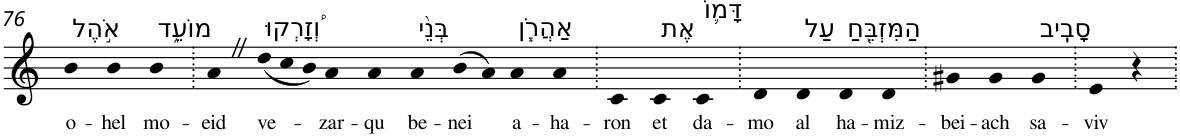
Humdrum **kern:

**kern	**text
*part1	*part1
*staff1	*staff1
*I"Piano	*
*I'Pno	*
!!LO:PB:g=z
*clefG2	*
*k[]	*
=76	=76
!LO:TX:a:t=אֹ֣הֶל	!
!	!LO:LY:b
4b	o-
!	!LO:LY:b
4b	-hel
!LO:TX:a:t=מוֹעֵ֑ד	!
!	!LO:LY:b
4b	mo-
=77.	=77.
!	!LO:LY:b
4aZ	-eid
*Xtuplet	*
!LO:TX:a:t=וְ֠זָרְקוּ	!
!	!LO:LY:b
(<12dd	ve-
12cc	.
12b)	.
!	!LO:LY:b
4a	-zar-
!	!LO:LY:b
4a	-qu
!LO:TX:a:t=בְּנֵ֨י	!
!	!LO:LY:b
4a	be-
!	!LO:LY:b
(>8b	-nei
8a)	.
!LO:TX:a:t=אַהֲרֹ֧ן	!
!	!LO:LY:b
4a	a-
!	!LO:LY:b
4a	-ha-
=78.	=78.
!	!LO:LY:b
4c	-ron
!LO:TX:a:t=אֶת	!
!	!LO:LY:b
4c	et
!LO:TX:a:t=דָּמ֛וֹ	!
!	!LO:LY:b
4c	da-
=79.	=79.
!	!LO:LY:b
4d	-mo
!LO:TX:a:t=עַל	!
!	!LO:LY:b
4d	al
!LO:TX:a:t=הַמִּזְבֵּ֖חַ	!
!	!LO:LY:b
4d	ha-
!	!LO:LY:b
4d	-miz-
=80.	=80.
!	!LO:LY:b
4g#X	-bei-
!	!LO:LY:b
4g#	-ach
!LO:TX:a:t=סָבִֽיב	!
!	!LO:LY:b
4g#	sa-
=81.	=81.
!	!LO:LY:b
4e	-viv
4r	.
=.	=.
*-	*-
